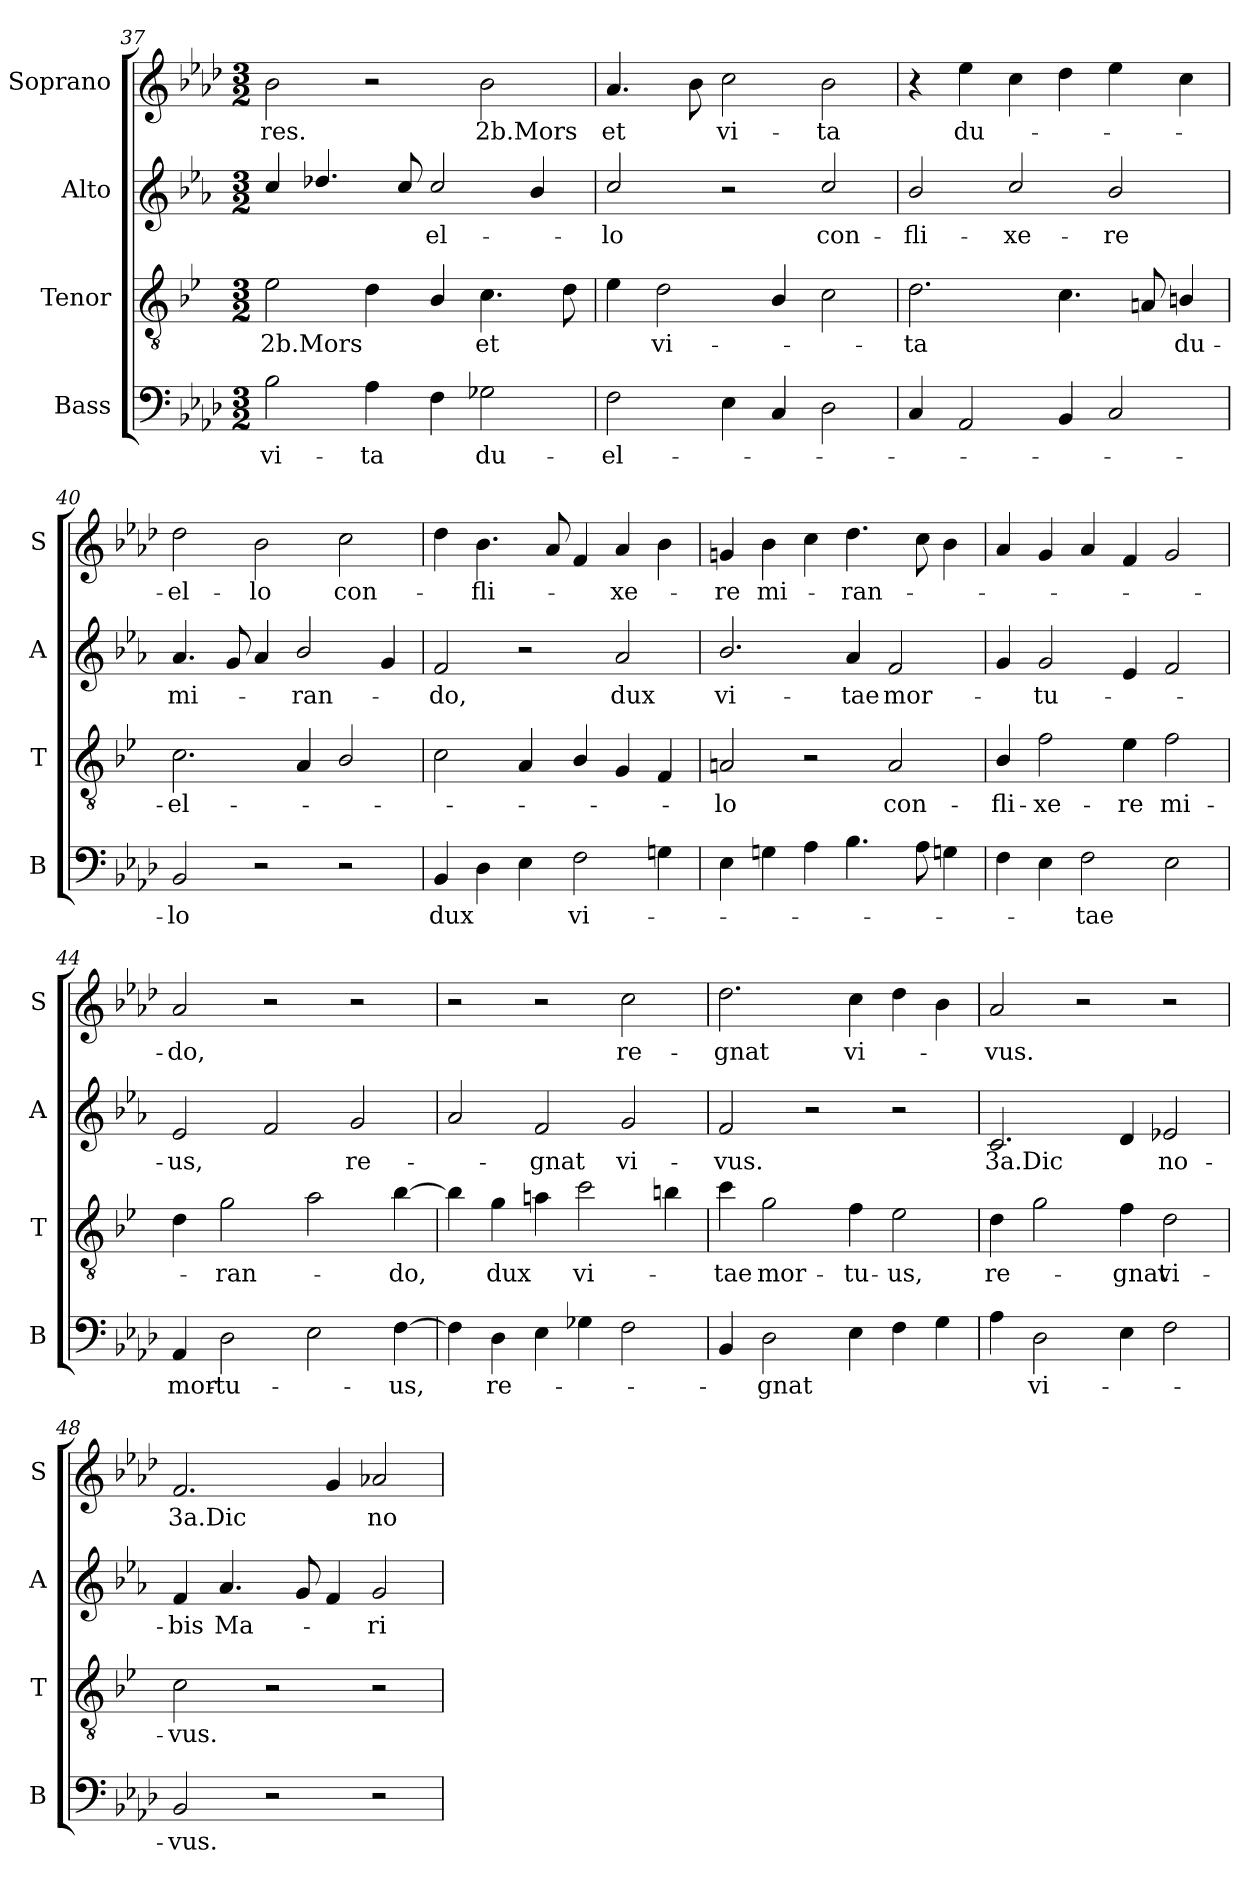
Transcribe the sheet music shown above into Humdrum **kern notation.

**kern	**text	**kern	**text	**kern	**text	**kern	**text
*part4	*part4	*part3	*part3	*part2	*part2	*part1	*part1
*staff4	*staff4	*staff3	*staff3	*staff2	*staff2	*staff1	*staff1
*I"Bass	*	*I"Tenor	*	*I"Alto	*	*I"Soprano	*
*I'B	*	*I'T	*	*I'A	*	*I'S	*
*clefF4	*	*clefGv2	*	*clefG2	*	*clefG2	*
*	*	*ITrd1c2	*	*ITrd4c7	*	*	*
*k[b-e-a-d-]	*	*k[b-e-a-d-]	*	*k[b-e-a-d-]	*	*k[b-e-a-d-]	*
*A-:	*	*A-:	*	*A-:	*	*A-:	*
*M3/2	*	*M3/2	*	*M3/2	*	*M3/2	*
=37	=37	=37	=37	=37	=37	=37	=37
2B-\	vi-	2d-\	2b.Mors	4f/	.	2b-\	-res.
.	.	.	.	4.g-X/	.	.	.
4A-\	-ta	4c\	.	.	.	2r	.
.	.	.	.	8f/	.	.	.
4F\	.	4A-/	.	2f/	-el-	.	.
2G-X\	du-	4.B-\	et	.	.	2b-\	2b.Mors
.	.	.	.	4e-/	.	.	.
.	.	8c\	.	.	.	.	.
=38	=38	=38	=38	=38	=38	=38	=38
2F\	-el-	4d-\	.	2f/	-lo	4.a-/	et
.	.	2c\	vi-	.	.	.	.
.	.	.	.	.	.	8b-\	.
4E-\	.	.	.	2r	.	2cc\	vi-
4C/	.	4A-/	.	.	.	.	.
2D-\	.	2B-\	.	2f/	con-	2b-\	-ta
=39	=39	=39	=39	=39	=39	=39	=39
4C/	.	2.c\	-ta	2e-/	-fli-	4r	.
2AA-/	.	.	.	.	.	4ee-\	du-
.	.	.	.	2f/	-xe-	4cc\	.
4BB-/	.	4.B-\	.	.	.	4dd-\	.
2C/	.	.	.	2e-/	-re	4ee-\	.
.	.	8Gn/	.	.	.	.	.
.	.	4An/	du-	.	.	4cc\	.
=40	=40	=40	=40	=40	=40	=40	=40
2BB-/	-lo	2.B-\	-el-	4.d-/	mi-	2dd-\	-el-
.	.	.	.	8c/	.	.	.
2r	.	.	.	4d-/	.	2b-\	-lo
.	.	4G/	.	2e-/	-ran-	.	.
2r	.	2A-/	.	.	.	2cc\	con-
.	.	.	.	4c/	.	.	.
!!LO:PB:g=z
=41	=41	=41	=41	=41	=41	=41	=41
4BB-/	dux	2B-\	.	2B-/	-do,	4dd-\	.
4D-\	.	.	.	.	.	4.b-\	-fli-
4E-\	.	4G/	.	2r	.	.	.
.	.	.	.	.	.	8a-/	.
2F\	vi-	4A-/	.	.	.	4f/	.
.	.	4F/	.	2d-/	dux	4a-/	-xe-
4Gn\	.	4E-/	.	.	.	4b-\	.
=42	=42	=42	=42	=42	=42	=42	=42
4E-\	.	2Gn/	-lo	2.e-/	vi-	4gn/	-re
4Gn\	.	.	.	.	.	4b-\	mi-
4A-\	.	2r	.	.	.	4cc\	.
4.B-\	.	.	.	4d-/	-tae	4.dd-\	-ran-
.	.	2G/	con-	2B-/	mor-	.	.
8A-\	.	.	.	.	.	8cc\	.
4Gn\	.	.	.	.	.	4b-\	.
=43	=43	=43	=43	=43	=43	=43	=43
4F\	.	4A-/	-fli-	4c/	.	4a-/	.
4E-\	.	2e-\	-xe-	2c/	-tu-	4g/	.
2F\	-tae	.	.	.	.	4a-/	.
.	.	4d-\	-re	4A-/	.	4f/	.
2E-\	.	2e-\	mi-	2B-/	.	2g/	.
=44	=44	=44	=44	=44	=44	=44	=44
4AA-/	mor-	4c\	.	2A-/	-us,	2a-/	-do,
2D-\	-tu-	2f\	-ran-	.	.	.	.
.	.	.	.	2B-/	.	2r	.
2E-\	.	2g\	.	.	.	.	.
.	.	.	.	2c/	re-	2r	.
[>4F\	-us,	[<4a-\	-do,	.	.	.	.
=45	=45	=45	=45	=45	=45	=45	=45
4F\]	.	4a-\]	.	2d-/	.	2r	.
4D-\	re-	4f\	dux	.	.	.	.
4E-\	.	4gn\	.	2B-/	-gnat	2r	.
4G-X\	.	2b-\	vi-	.	.	.	.
2F\	.	.	.	2c/	vi-	2cc\	re-
.	.	4an\	.	.	.	.	.
!!LO:LB:g=z
=46	=46	=46	=46	=46	=46	=46	=46
4BB-/	.	4b-\	-tae	2B-/	-vus.	2.dd-\	-gnat
2D-\	-gnat	2f\	mor-	.	.	.	.
.	.	.	.	2r	.	.	.
4E-\	.	4e-\	-tu-	.	.	4cc\	vi-
4F\	.	2d-\	-us,	2r	.	4dd-\	.
4G\	.	.	.	.	.	4b-\	.
=47	=47	=47	=47	=47	=47	=47	=47
4A-\	.	4c\	re-	2.F/	3a.Dic	2a-/	-vus.
2D-\	vi-	2f\	.	.	.	.	.
.	.	.	.	.	.	2r	.
4E-\	.	4e-\	-gnat	4G/	.	.	.
2F\	.	2c\	vi-	2A-X/	no-	2r	.
=48	=48	=48	=48	=48	=48	=48	=48
2BB-/	-vus.	2B-\	-vus.	4B-/	-bis	2.f/	3a.Dic
.	.	.	.	4.d-/	Ma-	.	.
2r	.	2r	.	.	.	.	.
.	.	.	.	8c/	.	.	.
.	.	.	.	4B-/	.	4g/	.
2r	.	2r	.	2c/	-ri-	2a-X/	no-
=	=	=	=	=	=	=	=
*-	*-	*-	*-	*-	*-	*-	*-
